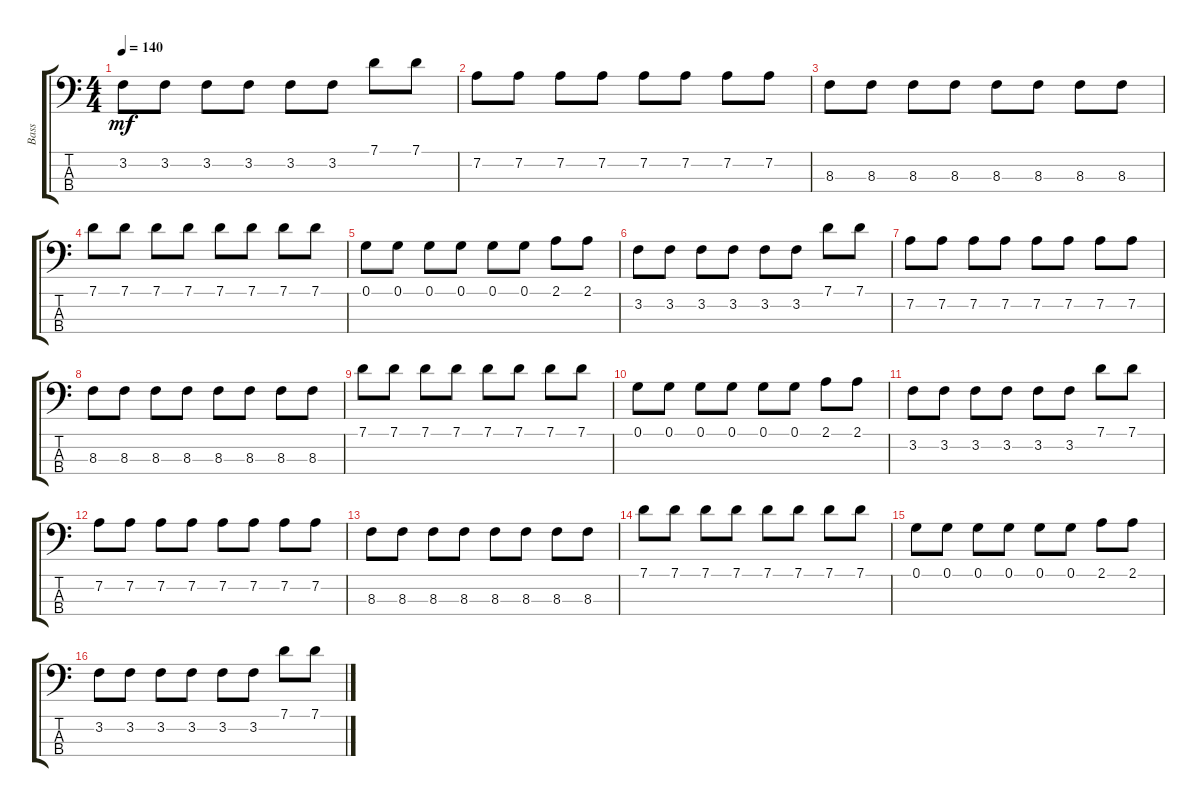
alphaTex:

\track ("Bass" "Bass") {instrument electricbassfinger}
\staff {score tabs}
\tuning (G2 D2 A1 E1) {hide}
\ts (4 4)
\tempo 140
\clef f4
\ks c
3.2.8{dy mf} 3.2.8 3.2.8 3.2.8 3.2.8 3.2.8 7.1.8 7.1.8 |
7.2.8 7.2.8 7.2.8 7.2.8 7.2.8 7.2.8 7.2.8 7.2.8 |
8.3.8 8.3.8 8.3.8 8.3.8 8.3.8 8.3.8 8.3.8 8.3.8 |
7.1.8 7.1.8 7.1.8 7.1.8 7.1.8 7.1.8 7.1.8 7.1.8 |
0.1.8 0.1.8 0.1.8 0.1.8 0.1.8 0.1.8 2.1.8 2.1.8 |
3.2.8 3.2.8 3.2.8 3.2.8 3.2.8 3.2.8 7.1.8 7.1.8 |
7.2.8 7.2.8 7.2.8 7.2.8 7.2.8 7.2.8 7.2.8 7.2.8 |
8.3.8 8.3.8 8.3.8 8.3.8 8.3.8 8.3.8 8.3.8 8.3.8 |
7.1.8 7.1.8 7.1.8 7.1.8 7.1.8 7.1.8 7.1.8 7.1.8 |
0.1.8 0.1.8 0.1.8 0.1.8 0.1.8 0.1.8 2.1.8 2.1.8 |
3.2.8 3.2.8 3.2.8 3.2.8 3.2.8 3.2.8 7.1.8 7.1.8 |
7.2.8 7.2.8 7.2.8 7.2.8 7.2.8 7.2.8 7.2.8 7.2.8 |
8.3.8 8.3.8 8.3.8 8.3.8 8.3.8 8.3.8 8.3.8 8.3.8 |
7.1.8 7.1.8 7.1.8 7.1.8 7.1.8 7.1.8 7.1.8 7.1.8 |
0.1.8 0.1.8 0.1.8 0.1.8 0.1.8 0.1.8 2.1.8 2.1.8 |
3.2.8 3.2.8 3.2.8 3.2.8 3.2.8 3.2.8 7.1.8 7.1.8
